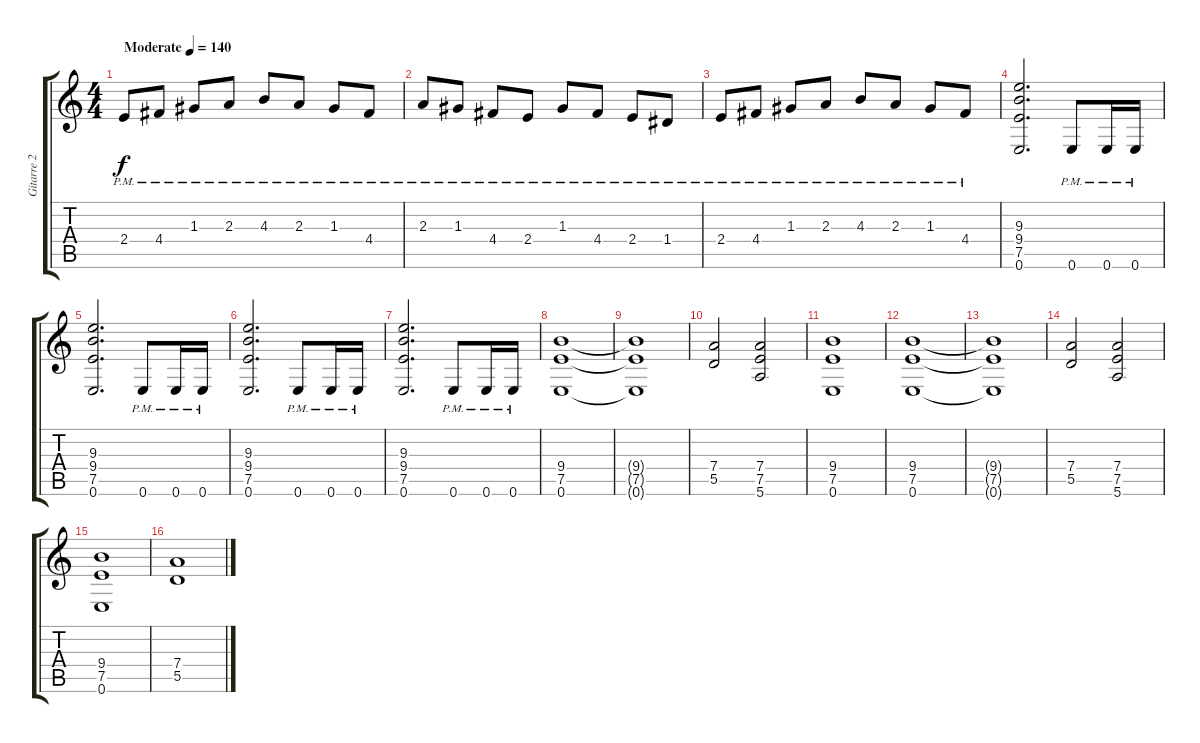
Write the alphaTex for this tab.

\track ("Gitarre 2" "Gitarre 2") {instrument distortionguitar}
\staff {score tabs}
\tuning (E4 B3 G3 D3 A2 E2) {hide}
\ts (4 4)
\tempo (140 "Moderate")
\clef g2
\ks c
2.4{pm}.8{dy f instrument distortionguitar} 4.4{pm}.8 1.3{pm}.8 2.3{pm}.8 4.3{pm}.8 2.3{pm}.8 1.3{pm}.8 4.4{pm}.8 |
2.3{pm}.8 1.3{pm}.8 4.4{pm}.8 2.4{pm}.8 1.3{pm}.8 4.4{pm}.8 2.4{pm}.8 1.4{pm}.8 |
2.4{pm}.8 4.4{pm}.8 1.3{pm}.8 2.3{pm}.8 4.3{pm}.8 2.3{pm}.8 1.3{pm}.8 4.4{pm}.8 |
(9.3 9.4 7.5 0.6).2{d} 0.6{pm}.8 0.6{pm}.16 0.6{pm}.16 |
(9.3 9.4 7.5 0.6).2{d} 0.6{pm}.8 0.6{pm}.16 0.6{pm}.16 |
(9.3 9.4 7.5 0.6).2{d} 0.6{pm}.8 0.6{pm}.16 0.6{pm}.16 |
(9.3 9.4 7.5 0.6).2{d} 0.6{pm}.8 0.6{pm}.16 0.6{pm}.16 |
(9.4 7.5 0.6).1 |
(9.4{t} 7.5{t} 0.6{t}).1 |
(7.4 5.5).2 (7.4 7.5 5.6).2 |
(9.4 7.5 0.6).1 |
(9.4 7.5 0.6).1 |
(9.4{t} 7.5{t} 0.6{t}).1 |
(7.4 5.5).2 (7.4 7.5 5.6).2 |
(9.4 7.5 0.6).1 |
(7.4 5.5).1
